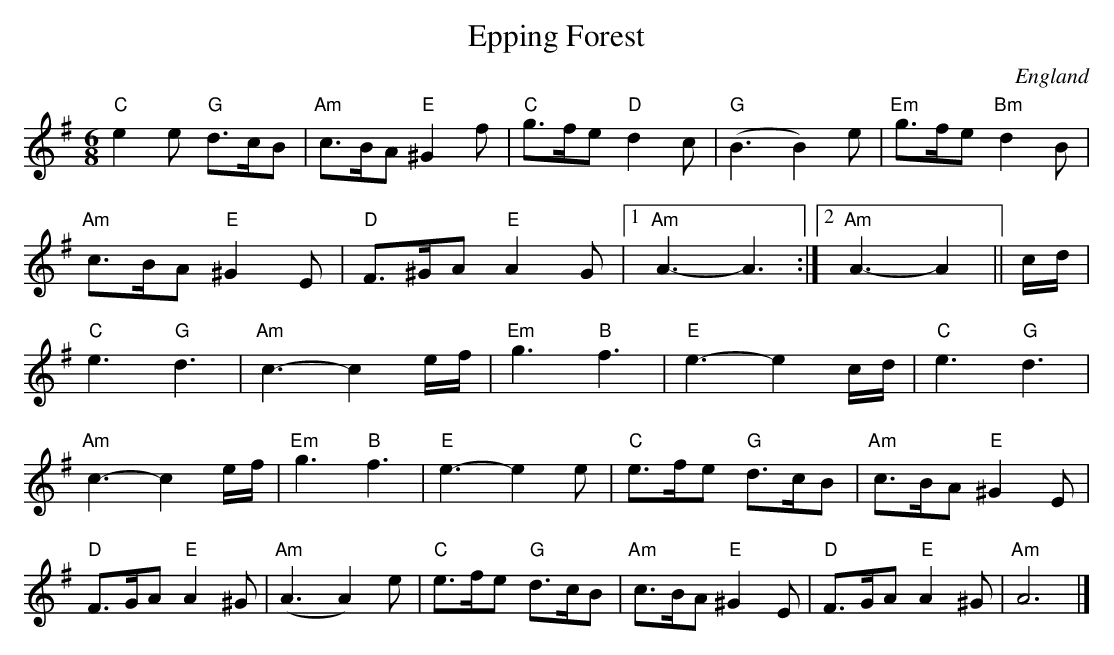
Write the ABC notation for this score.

X:1
T:Epping Forest     %Tune name
|:
O:England
M:6/8     %Meter
L:1/8     %
K:G
"C"e2 e "G"d3/c/B | "Am"c3/B/A "E"^G2 f | "C"g3/f/e "D"d2 c | ("G"B3B2) e | "Em"g3/f/e "Bm"d2 B |
"Am"c3/B/A "E"^G2 E | "D"F3/^G/A "E"A2 G |1"Am"A3-A3 :|2"Am"A3-A2 ||  c/d/ |
"C"e3 "G"d3 | "Am"c3-c2 e/f/ | "Em"g3 "B"f3 | "E"e3-e2 c/d/ | "C"e3 "G"d3 |
"Am"c3-c2 e/f/ | "Em"g3 "B"f3 | "E"e3-e2 e | "C"e3/f/e "G"d3/c/B | "Am"c3/B/A "E"^G2 E |
"D"F3/G/A "E"A2 ^G | ("Am"A3A2) e | "C"e3/f/e "G"d3/c/B | "Am"c3/B/A "E"^G2 E | "D"F3/G/A "E"A2 ^G |"Am"A6 |]
